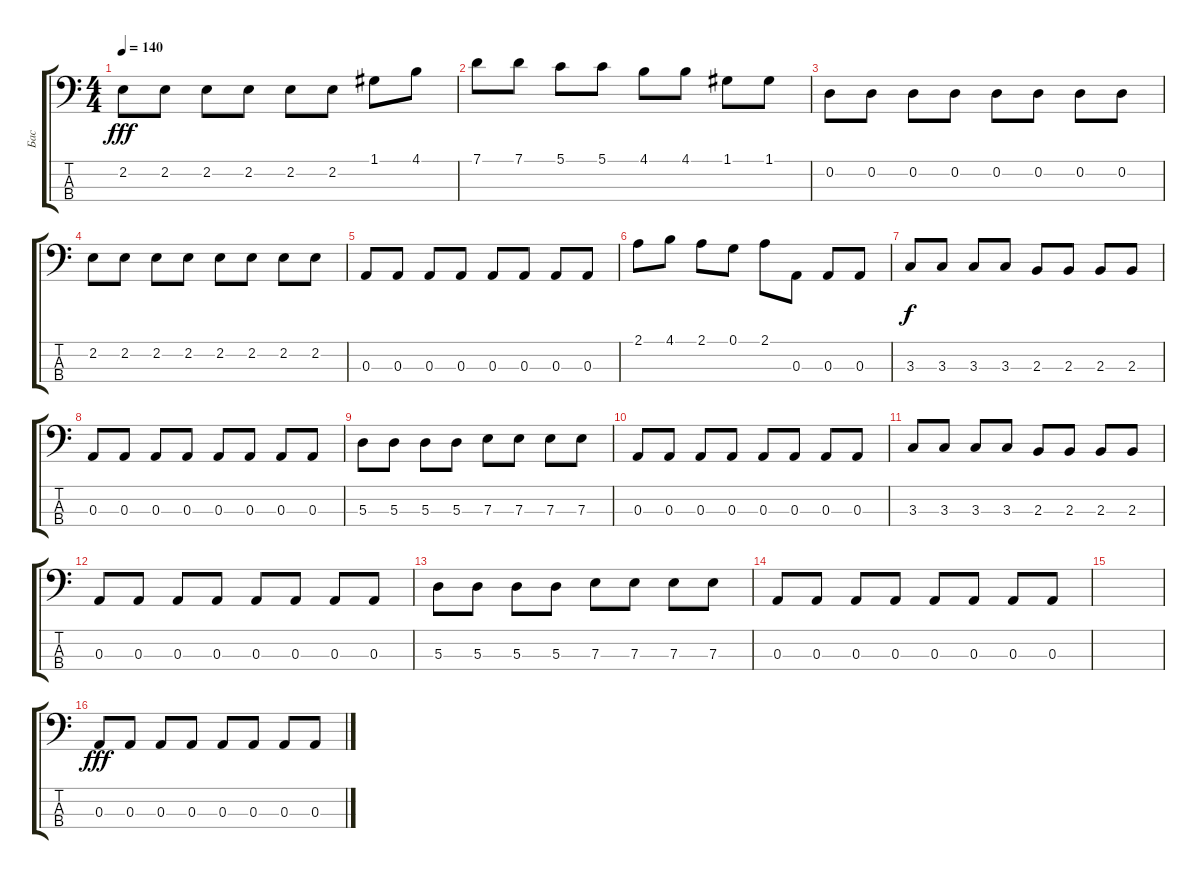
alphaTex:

\track ("Бас" "Бас") {instrument electricbassfinger}
\staff {score tabs}
\tuning (G2 D2 A1 E1) {hide}
\ts (4 4)
\tempo 140
\clef f4
\ks c
2.2.8{dy fff} 2.2.8 2.2.8 2.2.8 2.2.8 2.2.8 1.1.8 4.1.8 |
7.1.8 7.1.8 5.1.8 5.1.8 4.1.8 4.1.8 1.1.8 1.1.8 |
0.2.8 0.2.8 0.2.8 0.2.8 0.2.8 0.2.8 0.2.8 0.2.8 |
2.2.8 2.2.8 2.2.8 2.2.8 2.2.8 2.2.8 2.2.8 2.2.8 |
0.3.8 0.3.8 0.3.8 0.3.8 0.3.8 0.3.8 0.3.8 0.3.8 |
2.1.8 4.1.8 2.1.8 0.1.8 2.1.8 0.3.8 0.3.8 0.3.8 |
3.3.8{dy f} 3.3.8 3.3.8 3.3.8 2.3.8 2.3.8 2.3.8 2.3.8 |
0.3.8 0.3.8 0.3.8 0.3.8 0.3.8 0.3.8 0.3.8 0.3.8 |
5.3.8 5.3.8 5.3.8 5.3.8 7.3.8 7.3.8 7.3.8 7.3.8 |
0.3.8 0.3.8 0.3.8 0.3.8 0.3.8 0.3.8 0.3.8 0.3.8 |
3.3.8 3.3.8 3.3.8 3.3.8 2.3.8 2.3.8 2.3.8 2.3.8 |
0.3.8 0.3.8 0.3.8 0.3.8 0.3.8 0.3.8 0.3.8 0.3.8 |
5.3.8 5.3.8 5.3.8 5.3.8 7.3.8 7.3.8 7.3.8 7.3.8 |
0.3.8 0.3.8 0.3.8 0.3.8 0.3.8 0.3.8 0.3.8 0.3.8 |
|
0.3.8{dy fff} 0.3.8 0.3.8 0.3.8 0.3.8 0.3.8 0.3.8 0.3.8
